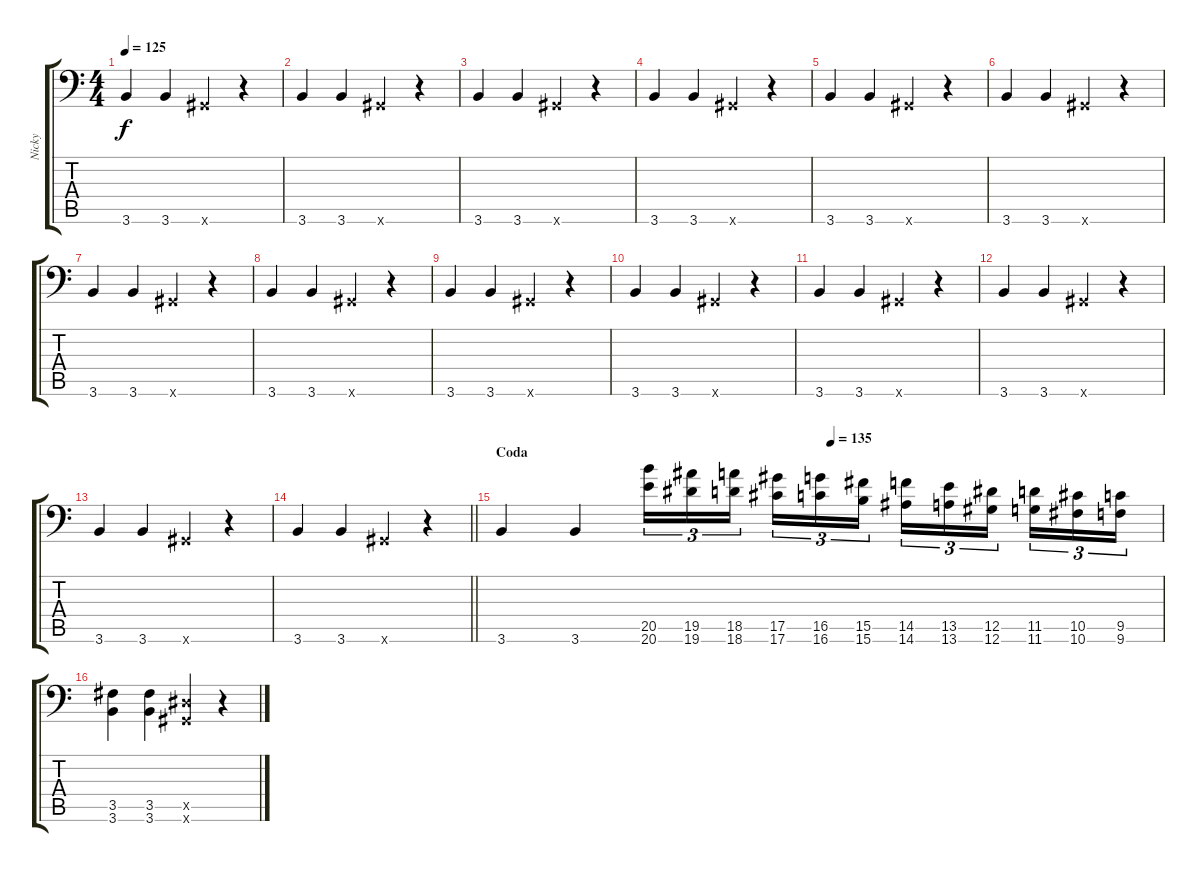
\track ("Nicky" "Nicky") {instrument distortionguitar}
\staff {score tabs}
\tuning (Bb3 F3 Db3 Ab2 Eb2 Ab1) {hide}
\ts (4 4)
\tempo 125
\clef f4
\ks c
3.6.4{dy f} 3.6.4 0.6{x}.4 r.4 |
3.6.4 3.6.4 0.6{x}.4 r.4 |
3.6.4 3.6.4 0.6{x}.4 r.4 |
3.6.4 3.6.4 0.6{x}.4 r.4 |
3.6.4 3.6.4 0.6{x}.4 r.4 |
3.6.4 3.6.4 0.6{x}.4 r.4 |
3.6.4 3.6.4 0.6{x}.4 r.4 |
3.6.4 3.6.4 0.6{x}.4 r.4 |
3.6.4 3.6.4 0.6{x}.4 r.4 |
3.6.4 3.6.4 0.6{x}.4 r.4 |
3.6.4 3.6.4 0.6{x}.4 r.4 |
3.6.4 3.6.4 0.6{x}.4 r.4 |
3.6.4 3.6.4 0.6{x}.4 r.4 |
\barLineRight lightlight
3.6.4 3.6.4 0.6{x}.4 r.4 |
\section ("" "Coda")
\tempo (135 0.5)
3.6.4 3.6.4 (20.5 20.6).16{tu (3 2) instrument guitarfretnoise} (19.5 19.6).16{tu (3 2)} (18.5 18.6).16{tu (3 2) beam splitsecondary} (17.5 17.6).16{tu (3 2)} (16.5 16.6).16{tu (3 2)} (15.5 15.6).16{tu (3 2)} (14.5 14.6).16{tu (3 2)} (13.5 13.6).16{tu (3 2)} (12.5 12.6).16{tu (3 2) beam splitsecondary} (11.5 11.6).16{tu (3 2)} (10.5 10.6).16{tu (3 2)} (9.5 9.6).16{tu (3 2)} |
(3.5 3.6).4{instrument distortionguitar} (3.5 3.6).4 (0.5{x} 0.6{x}).4 r.4
